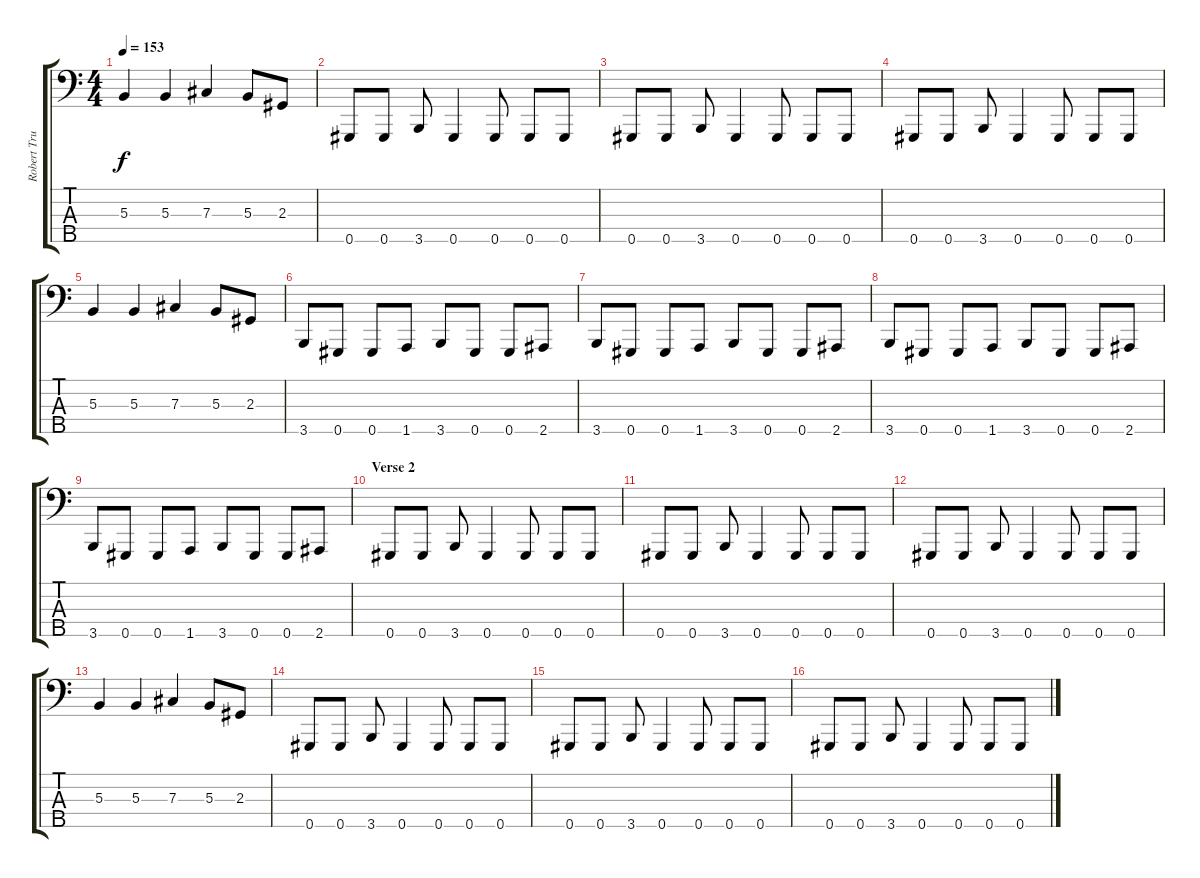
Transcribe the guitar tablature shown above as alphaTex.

\track ("Robert Trujillo (Bass)" "Robert Tru") {instrument electricbassfinger}
\staff {score tabs}
\tuning (E2 B1 Gb1 B0 Ab0) {hide}
\ts (4 4)
\tempo 153
\clef f4
\ks c
5.3.4{dy f} 5.3.4 7.3.4 5.3.8 2.3.8 |
0.5.8 0.5.8 3.5.8 0.5.4 0.5.8 0.5.8 0.5.8 |
0.5.8 0.5.8 3.5.8 0.5.4 0.5.8 0.5.8 0.5.8 |
0.5.8 0.5.8 3.5.8 0.5.4 0.5.8 0.5.8 0.5.8 |
5.3.4 5.3.4 7.3.4 5.3.8 2.3.8 |
3.5.8 0.5.8 0.5.8 1.5.8 3.5.8 0.5.8 0.5.8 2.5.8 |
3.5.8 0.5.8 0.5.8 1.5.8 3.5.8 0.5.8 0.5.8 2.5.8 |
3.5.8 0.5.8 0.5.8 1.5.8 3.5.8 0.5.8 0.5.8 2.5.8 |
3.5.8 0.5.8 0.5.8 1.5.8 3.5.8 0.5.8 0.5.8 2.5.8 |
\section ("" "Verse 2")
0.5.8 0.5.8 3.5.8 0.5.4 0.5.8 0.5.8 0.5.8 |
0.5.8 0.5.8 3.5.8 0.5.4 0.5.8 0.5.8 0.5.8 |
0.5.8 0.5.8 3.5.8 0.5.4 0.5.8 0.5.8 0.5.8 |
5.3.4 5.3.4 7.3.4 5.3.8 2.3.8 |
0.5.8 0.5.8 3.5.8 0.5.4 0.5.8 0.5.8 0.5.8 |
0.5.8 0.5.8 3.5.8 0.5.4 0.5.8 0.5.8 0.5.8 |
0.5.8 0.5.8 3.5.8 0.5.4 0.5.8 0.5.8 0.5.8
